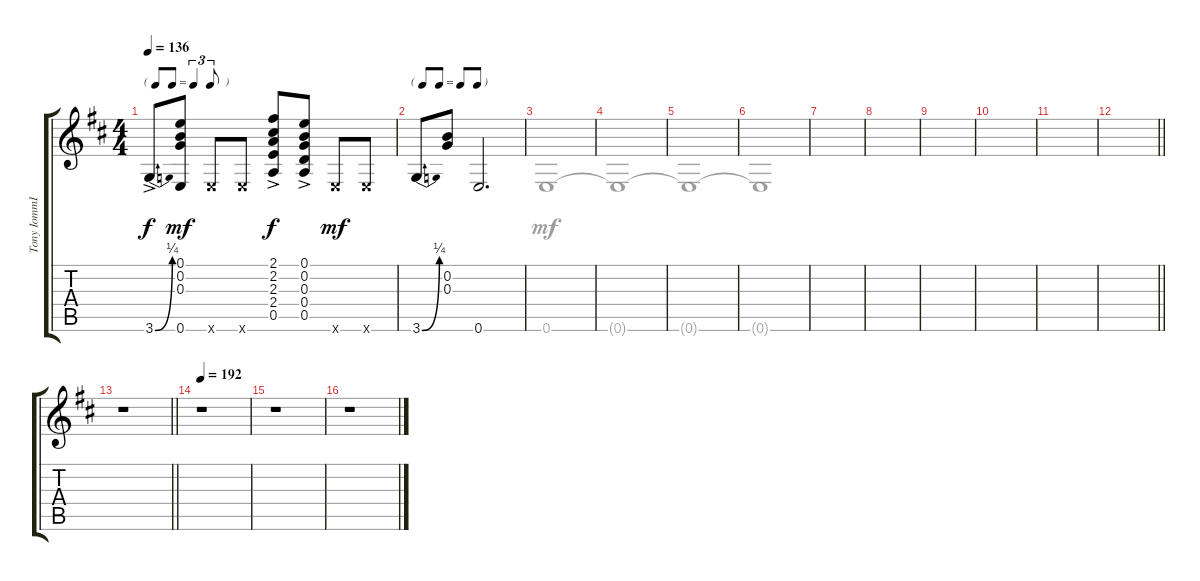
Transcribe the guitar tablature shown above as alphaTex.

\track ("Tony IommI Distortion (Lead II)" "Tony IommI") {instrument distortionguitar}
\staff {score tabs}
\tuning (E4 B3 G3 D3 A2 E2) {hide}
\voice
\ts (4 4)
\tf triplet8th
\tempo 136
\clef g2
\ks d
3.6{be (bend 0 0 60 1) ac}.8{dy f} (0.1 0.2 0.3 0.6).8{dy mf} 0.6{x}.8 0.6{x}.8 (2.1{ac} 2.2{ac} 2.3{ac} 2.4{ac} 0.5{ac}).8{dy f} (0.1{ac} 0.2{ac} 0.3{ac} 0.4{ac} 0.5{ac}).8 0.6{x}.8{dy mf} 0.6{x}.8 |
\tf none
3.6{be (bend 0 0 60 1)}.8 (0.2 0.3).8 0.6.2{d} |
|
|
|
|
|
|
|
|
|
\barLineRight lightlight
|
\barLineRight lightlight
r.1 |
\tempo 192
r.1 |
r.1 |
r.1
\voice
\clef g2
\ottava regular
\simile none
\ks d
|
|
0.6.1 |
0.6{t}.1 |
0.6{t}.1 |
0.6{t}.1 |
|
|
|
|
|
\barLineRight lightlight
|
\barLineRight lightlight
|
|
|
